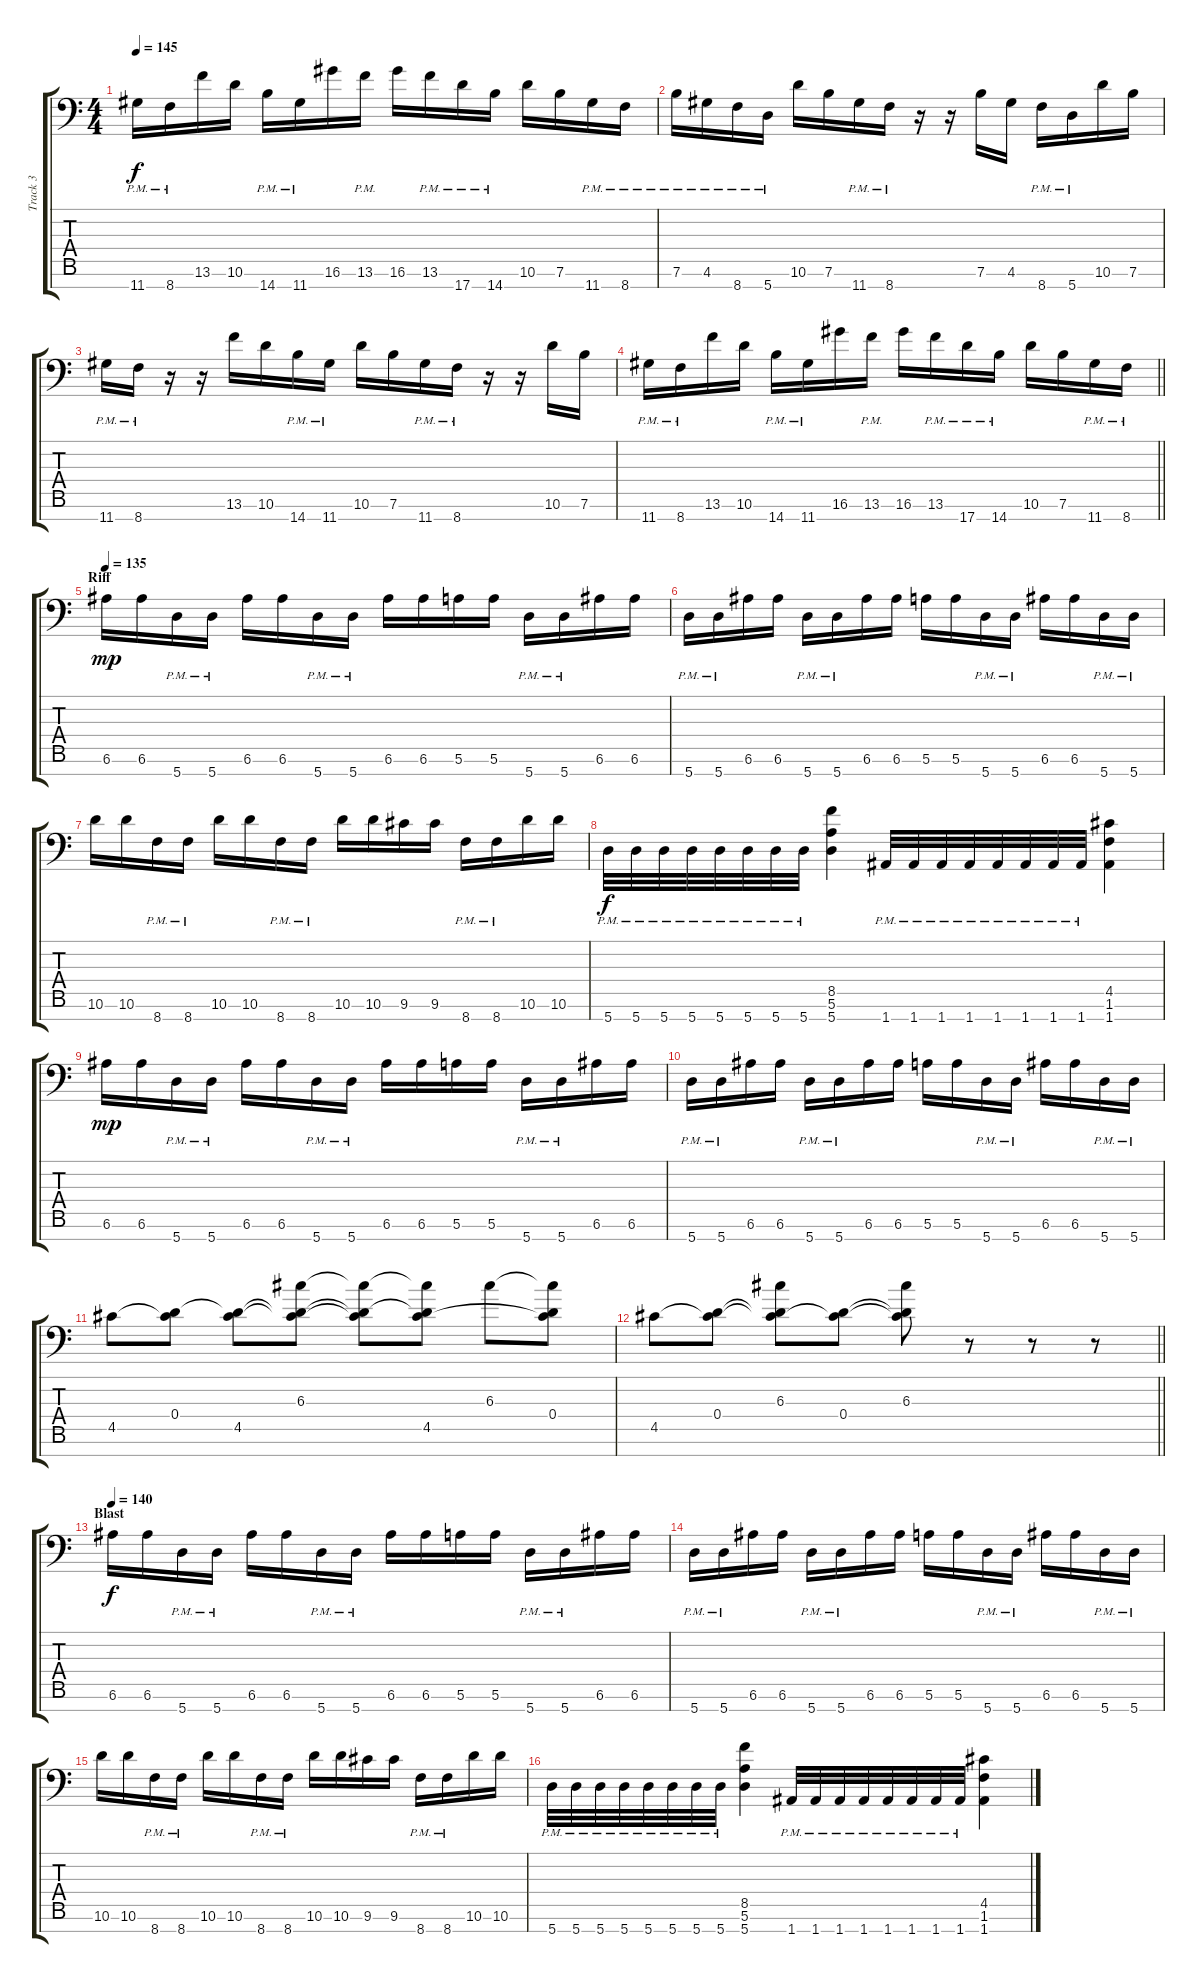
\track ("Track 3" "Track 3") {instrument overdrivenguitar}
\staff {score tabs}
\tuning (E4 B3 G3 D3 A2 E2 A1) {hide}
\ts (4 4)
\tempo 145
\clef f4
\ks c
11.7{pm}.16{dy f} 8.7{pm}.16 13.6.16 10.6.16 14.7{pm}.16 11.7{pm}.16 16.6.16 13.6{pm}.16 16.6.16 13.6{pm}.16 17.7{pm}.16 14.7{pm}.16 10.6.16 7.6.16 11.7{pm}.16 8.7{pm}.16 |
7.6{pm}.16 4.6{pm}.16 8.7{pm}.16 5.7{pm}.16 10.6.16 7.6.16 11.7{pm}.16 8.7{pm}.16 r.16 r.16 7.6.16 4.6.16 8.7{pm}.16 5.7{pm}.16 10.6.16 7.6.16 |
11.7{pm}.16 8.7{pm}.16 r.16 r.16 13.6.16 10.6.16 14.7{pm}.16 11.7{pm}.16 10.6.16 7.6.16 11.7{pm}.16 8.7{pm}.16 r.16 r.16 10.6.16 7.6.16 |
\barLineRight lightlight
11.7{pm}.16 8.7{pm}.16 13.6.16 10.6.16 14.7{pm}.16 11.7{pm}.16 16.6.16 13.6{pm}.16 16.6.16 13.6{pm}.16 17.7{pm}.16 14.7{pm}.16 10.6.16 7.6.16 11.7{pm}.16 8.7{pm}.16 |
\section ("" "Riff")
\tempo 135
6.6.16{dy mp} 6.6.16 5.7{pm}.16 5.7{pm}.16 6.6.16 6.6.16 5.7{pm}.16 5.7{pm}.16 6.6.16 6.6.16 5.6.16 5.6.16 5.7{pm}.16 5.7{pm}.16 6.6.16 6.6.16 |
5.7{pm}.16 5.7{pm}.16 6.6.16 6.6.16 5.7{pm}.16 5.7{pm}.16 6.6.16 6.6.16 5.6.16 5.6.16 5.7{pm}.16 5.7{pm}.16 6.6.16 6.6.16 5.7{pm}.16 5.7{pm}.16 |
10.6.16 10.6.16 8.7{pm}.16 8.7{pm}.16 10.6.16 10.6.16 8.7{pm}.16 8.7{pm}.16 10.6.16 10.6.16 9.6.16 9.6.16 8.7{pm}.16 8.7{pm}.16 10.6.16 10.6.16 |
5.7{pm}.32{dy f} 5.7{pm}.32 5.7{pm}.32 5.7{pm}.32 5.7{pm}.32 5.7{pm}.32 5.7{pm}.32 5.7{pm}.32 (8.5 5.6 5.7).4 1.7{pm}.32 1.7{pm}.32 1.7{pm}.32 1.7{pm}.32 1.7{pm}.32 1.7{pm}.32 1.7{pm}.32 1.7{pm}.32 (4.5 1.6 1.7).4 |
6.6.16{dy mp} 6.6.16 5.7{pm}.16 5.7{pm}.16 6.6.16 6.6.16 5.7{pm}.16 5.7{pm}.16 6.6.16 6.6.16 5.6.16 5.6.16 5.7{pm}.16 5.7{pm}.16 6.6.16 6.6.16 |
5.7{pm}.16 5.7{pm}.16 6.6.16 6.6.16 5.7{pm}.16 5.7{pm}.16 6.6.16 6.6.16 5.6.16 5.6.16 5.7{pm}.16 5.7{pm}.16 6.6.16 6.6.16 5.7{pm}.16 5.7{pm}.16 |
4.5.8 (0.4 4.5{t}).8 (0.4{t} 4.5).8 (6.3 0.4{t} 4.5{t}).8 (6.3{t} 0.4{t} 4.5{t}).8 (6.3{t} 0.4{t} 4.5).8 6.3.8 (6.3{t} 0.4 4.5{t}).8 |
\barLineRight lightlight
4.5.8 (0.4 4.5{t}).8 (6.3 0.4{t} 4.5{t}).8 (0.4 4.5{t}).8 (6.3 0.4{t} 4.5{t}).8 r.8 r.8 r.8 |
\section ("" "Blast")
\tempo 140
6.6.16{dy f} 6.6.16 5.7{pm}.16 5.7{pm}.16 6.6.16 6.6.16 5.7{pm}.16 5.7{pm}.16 6.6.16 6.6.16 5.6.16 5.6.16 5.7{pm}.16 5.7{pm}.16 6.6.16 6.6.16 |
5.7{pm}.16 5.7{pm}.16 6.6.16 6.6.16 5.7{pm}.16 5.7{pm}.16 6.6.16 6.6.16 5.6.16 5.6.16 5.7{pm}.16 5.7{pm}.16 6.6.16 6.6.16 5.7{pm}.16 5.7{pm}.16 |
10.6.16 10.6.16 8.7{pm}.16 8.7{pm}.16 10.6.16 10.6.16 8.7{pm}.16 8.7{pm}.16 10.6.16 10.6.16 9.6.16 9.6.16 8.7{pm}.16 8.7{pm}.16 10.6.16 10.6.16 |
5.7{pm}.32 5.7{pm}.32 5.7{pm}.32 5.7{pm}.32 5.7{pm}.32 5.7{pm}.32 5.7{pm}.32 5.7{pm}.32 (8.5 5.6 5.7).4 1.7{pm}.32 1.7{pm}.32 1.7{pm}.32 1.7{pm}.32 1.7{pm}.32 1.7{pm}.32 1.7{pm}.32 1.7{pm}.32 (4.5 1.6 1.7).4
